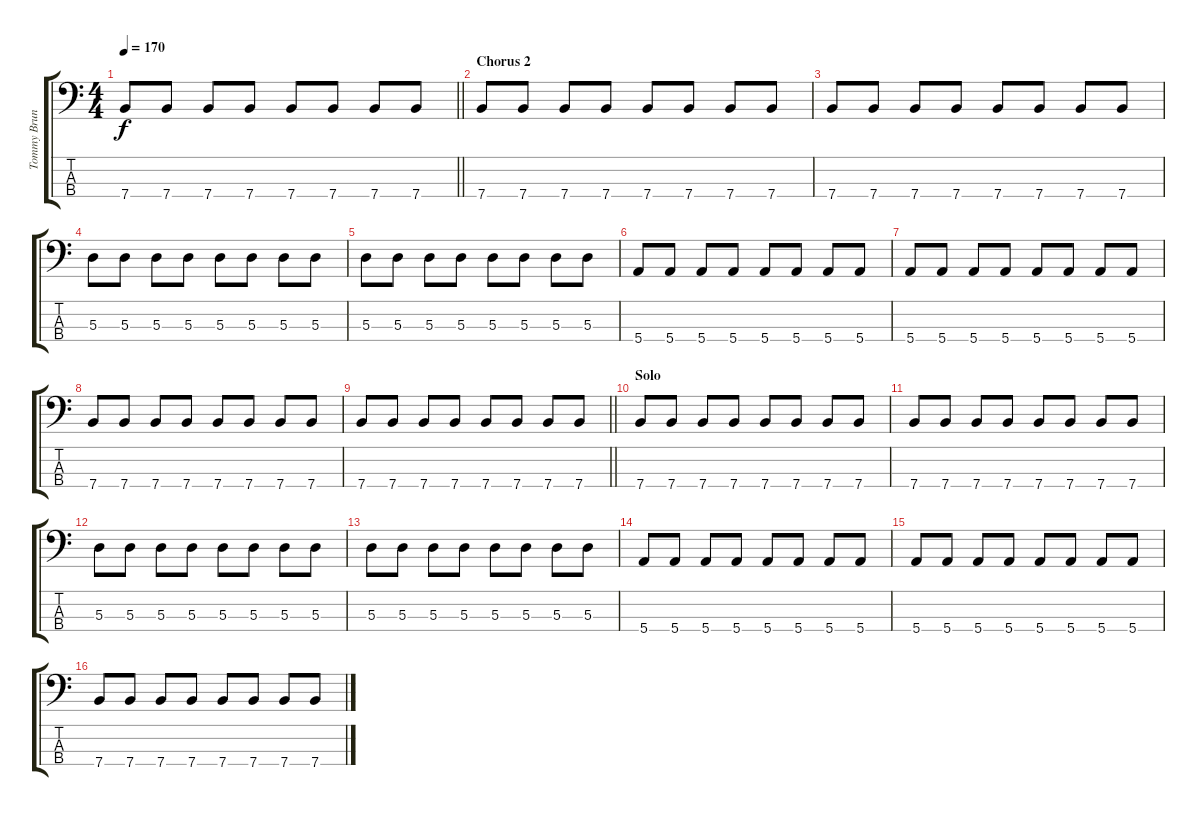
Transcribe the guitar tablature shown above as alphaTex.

\track ("Tommy Brunette" "Tommy Brun") {instrument electricbassfinger}
\staff {score tabs}
\tuning (G2 D2 A1 E1) {hide}
\ts (4 4)
\tempo 170
\clef f4
\barLineRight lightlight
\ks c
7.4.8{dy f} 7.4.8 7.4.8 7.4.8 7.4.8 7.4.8 7.4.8 7.4.8 |
\section ("" "Chorus 2")
7.4.8 7.4.8 7.4.8 7.4.8 7.4.8 7.4.8 7.4.8 7.4.8 |
7.4.8 7.4.8 7.4.8 7.4.8 7.4.8 7.4.8 7.4.8 7.4.8 |
5.3.8 5.3.8 5.3.8 5.3.8 5.3.8 5.3.8 5.3.8 5.3.8 |
5.3.8 5.3.8 5.3.8 5.3.8 5.3.8 5.3.8 5.3.8 5.3.8 |
5.4.8 5.4.8 5.4.8 5.4.8 5.4.8 5.4.8 5.4.8 5.4.8 |
5.4.8 5.4.8 5.4.8 5.4.8 5.4.8 5.4.8 5.4.8 5.4.8 |
7.4.8 7.4.8 7.4.8 7.4.8 7.4.8 7.4.8 7.4.8 7.4.8 |
\barLineRight lightlight
7.4.8 7.4.8 7.4.8 7.4.8 7.4.8 7.4.8 7.4.8 7.4.8 |
\section ("" "Solo")
7.4.8 7.4.8 7.4.8 7.4.8 7.4.8 7.4.8 7.4.8 7.4.8 |
7.4.8 7.4.8 7.4.8 7.4.8 7.4.8 7.4.8 7.4.8 7.4.8 |
5.3.8 5.3.8 5.3.8 5.3.8 5.3.8 5.3.8 5.3.8 5.3.8 |
5.3.8 5.3.8 5.3.8 5.3.8 5.3.8 5.3.8 5.3.8 5.3.8 |
5.4.8 5.4.8 5.4.8 5.4.8 5.4.8 5.4.8 5.4.8 5.4.8 |
5.4.8 5.4.8 5.4.8 5.4.8 5.4.8 5.4.8 5.4.8 5.4.8 |
7.4.8 7.4.8 7.4.8 7.4.8 7.4.8 7.4.8 7.4.8 7.4.8
